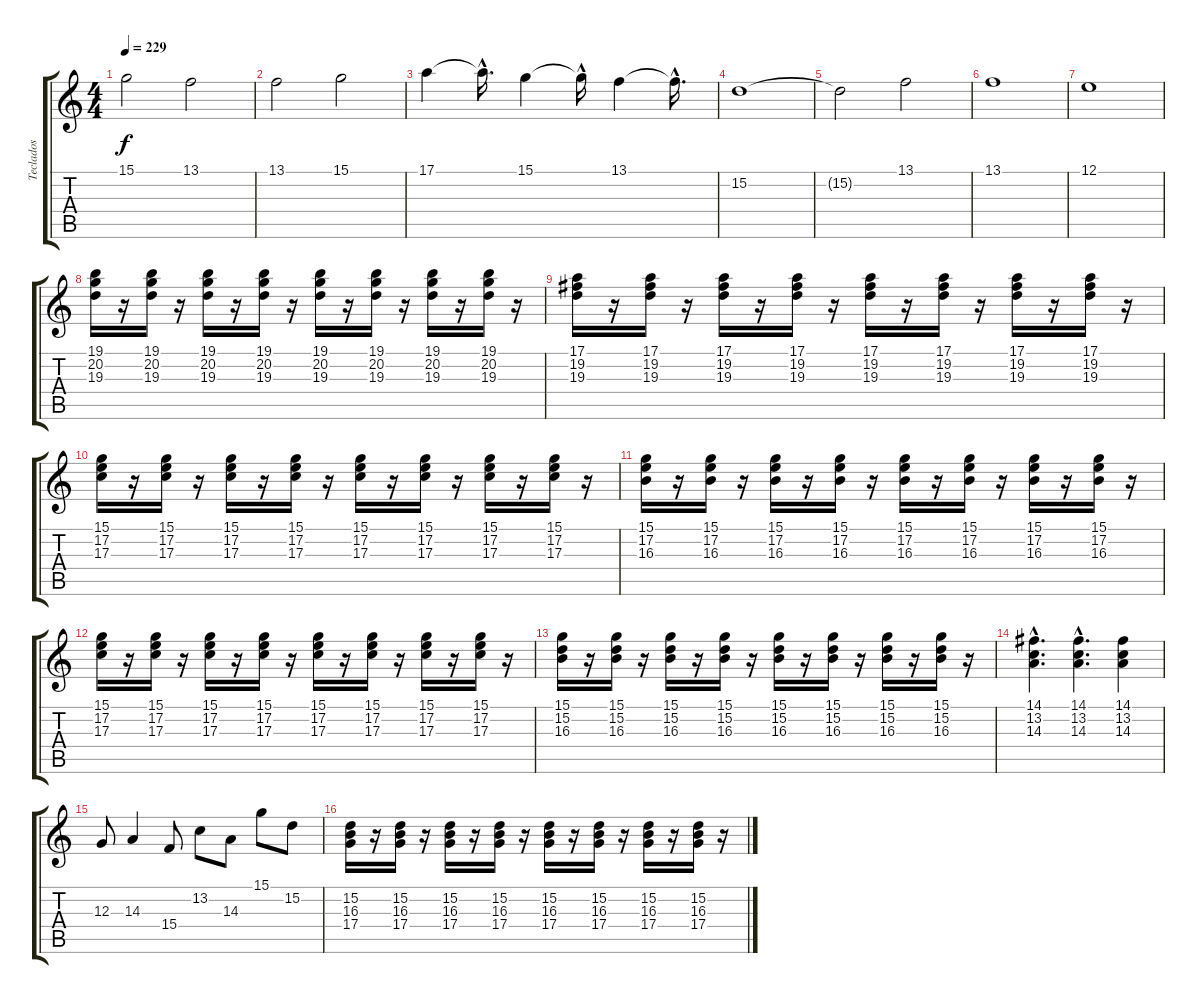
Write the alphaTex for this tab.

\track ("Teclados" "Teclados") {instrument stringensemble1}
\staff {score tabs}
\tuning (E4 B3 G3 D3 A2 E2) {hide}
\ts (4 4)
\tempo 229
\clef g2
\ks c
15.1.2{dy f} 13.1.2 |
13.1.2 15.1.2 |
17.1.4 17.1{hac t}.16{d} 15.1.4 15.1{hac t}.16 13.1.4 13.1{hac t}.16{d} |
15.2.1 |
15.2{t}.2 13.1.2 |
13.1.1 |
12.1.1 |
(19.1 20.2 19.3).16 r.16 (19.1 20.2 19.3).16 r.16 (19.1 20.2 19.3).16 r.16 (19.1 20.2 19.3).16 r.16 (19.1 20.2 19.3).16 r.16 (19.1 20.2 19.3).16 r.16 (19.1 20.2 19.3).16 r.16 (19.1 20.2 19.3).16 r.16 |
(17.1 19.2 19.3).16 r.16 (17.1 19.2 19.3).16 r.16 (17.1 19.2 19.3).16 r.16 (17.1 19.2 19.3).16 r.16 (17.1 19.2 19.3).16 r.16 (17.1 19.2 19.3).16 r.16 (17.1 19.2 19.3).16 r.16 (17.1 19.2 19.3).16 r.16 |
(15.1 17.2 17.3).16 r.16 (15.1 17.2 17.3).16 r.16 (15.1 17.2 17.3).16 r.16 (15.1 17.2 17.3).16 r.16 (15.1 17.2 17.3).16 r.16 (15.1 17.2 17.3).16 r.16 (15.1 17.2 17.3).16 r.16 (15.1 17.2 17.3).16 r.16 |
(15.1 17.2 16.3).16 r.16 (15.1 17.2 16.3).16 r.16 (15.1 17.2 16.3).16 r.16 (15.1 17.2 16.3).16 r.16 (15.1 17.2 16.3).16 r.16 (15.1 17.2 16.3).16 r.16 (15.1 17.2 16.3).16 r.16 (15.1 17.2 16.3).16 r.16 |
(15.1 17.2 17.3).16 r.16 (15.1 17.2 17.3).16 r.16 (15.1 17.2 17.3).16 r.16 (15.1 17.2 17.3).16 r.16 (15.1 17.2 17.3).16 r.16 (15.1 17.2 17.3).16 r.16 (15.1 17.2 17.3).16 r.16 (15.1 17.2 17.3).16 r.16 |
(15.1 15.2 16.3).16 r.16 (15.1 15.2 16.3).16 r.16 (15.1 15.2 16.3).16 r.16 (15.1 15.2 16.3).16 r.16 (15.1 15.2 16.3).16 r.16 (15.1 15.2 16.3).16 r.16 (15.1 15.2 16.3).16 r.16 (15.1 15.2 16.3).16 r.16 |
(14.1{hac} 13.2{hac} 14.3{hac}).4{d} (14.1{hac} 13.2{hac} 14.3{hac}).4{d} (14.1 13.2 14.3).4 |
12.3.8 14.3.4 15.4.8 13.2.8 14.3.8 15.1.8 15.2.8 |
(15.2 16.3 17.4).16 r.16 (15.2 16.3 17.4).16 r.16 (15.2 16.3 17.4).16 r.16 (15.2 16.3 17.4).16 r.16 (15.2 16.3 17.4).16 r.16 (15.2 16.3 17.4).16 r.16 (15.2 16.3 17.4).16 r.16 (15.2 16.3 17.4).16 r.16
